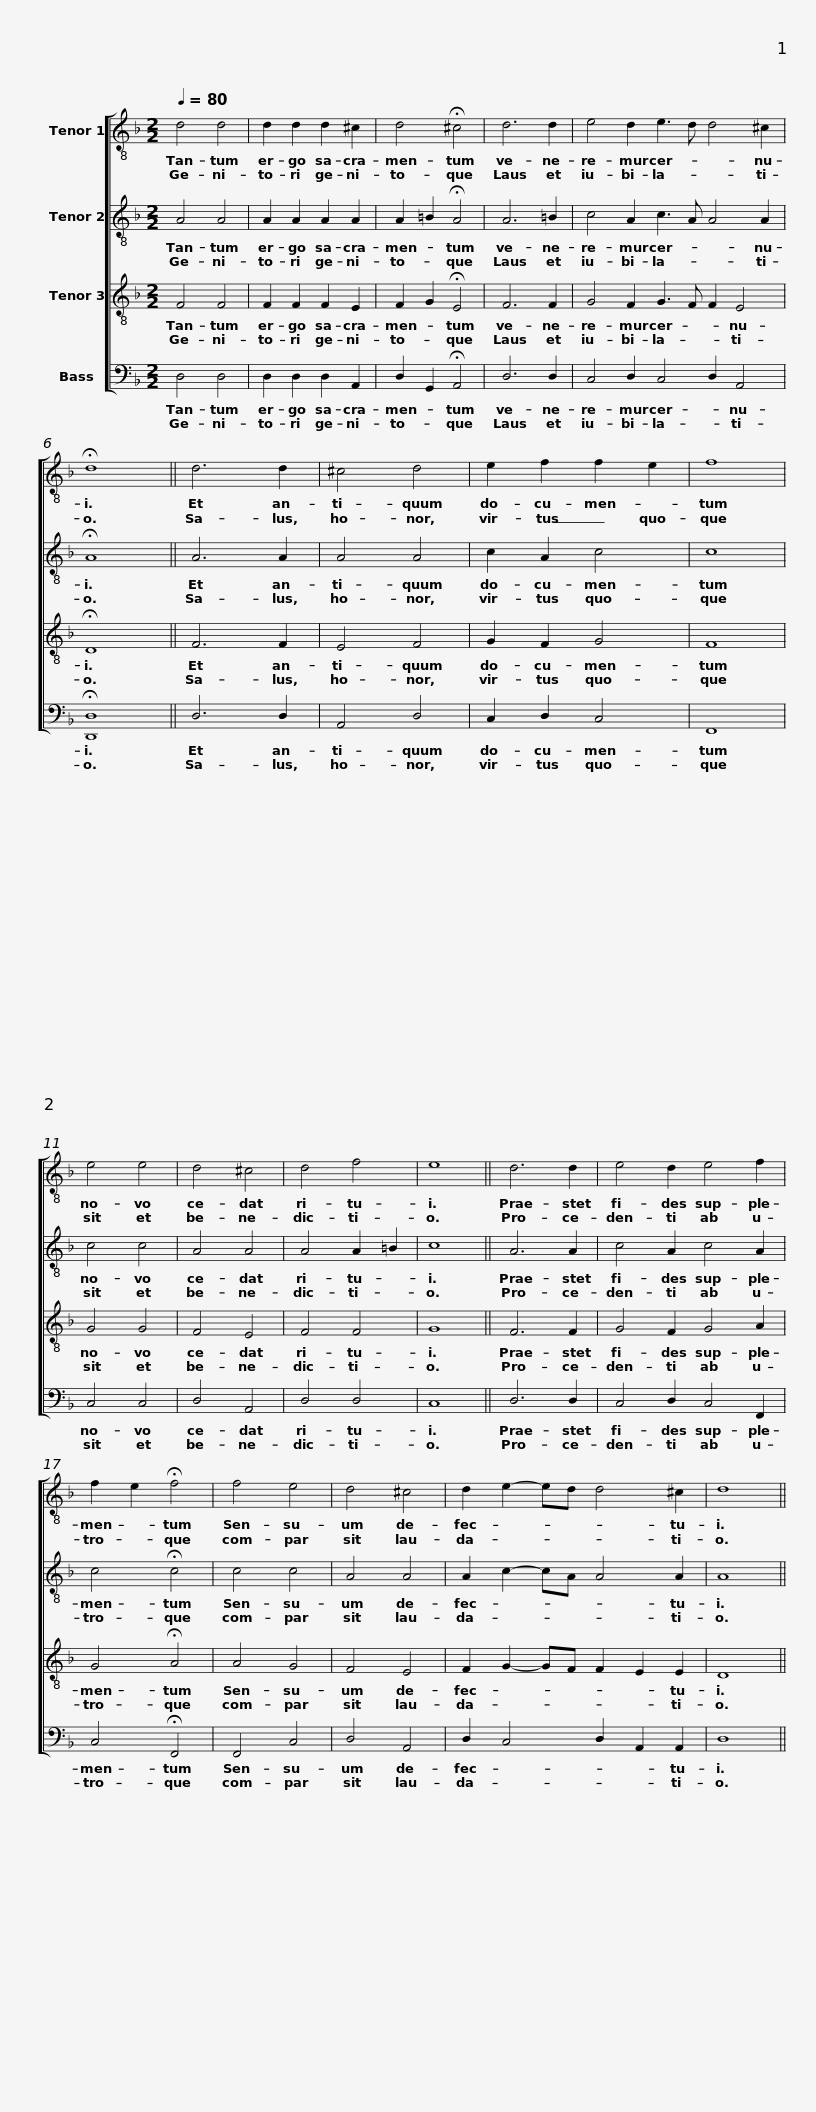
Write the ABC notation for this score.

X:1
%%score [ 1 2 3 4 ]
L:1/8
Q:1/4=80
M:2/2
I:linebreak $
K:F
V:1 treble-8
V:2 treble-8
V:3 treble-8
V:4 bass
V:1
 d4 d4 | d2 d2 d2 ^c2 | d4 !fermata!^c4 | d6 d2 | e4 d2 e3 d d4 ^c2 |$ %5
 !fermata!d8 || d6 d2 | ^c4 d4 | e2 f2 f2 e2 | f8 | %10
 e4 e4 | d4 ^c4 |$ d4 f4 | e8 || d6 d2 | %15
 e4 d2 e4 f2 | f2 e2 !fermata!f4 |$ f4 e4 | d4 ^c4 | d2 e2- ed d4 ^c2 | %20
 d8 || %21
V:2
 A4 A4 | A2 A2 A2 A2 | A2 =B2 !fermata!A4 | A6 =B2 | c4 A2 c3 A A4 A2 |$ %5
 !fermata!A8 || A6 A2 | A4 A4 | c2 A2 c4 | c8 | %10
 c4 c4 | A4 A4 |$ A4 A2 =B2 | c8 || A6 A2 | %15
 c4 A2 c4 A2 | c4 !fermata!c4 |$ c4 c4 | A4 A4 | A2 c2- cA A4 A2 | %20
 A8 || %21
V:3
 F4 F4 | F2 F2 F2 E2 | F2 G2 !fermata!E4 | F6 F2 | G4 F2 G3 F F2 E4 |$ %5
 !fermata!D8 || F6 F2 | E4 F4 | G2 F2 G4 | F8 | %10
 G4 G4 | F4 E4 |$ F4 F4 | G8 || F6 F2 | %15
 G4 F2 G4 A2 | G4 !fermata!A4 |$ A4 G4 | F4 E4 | F2 G2- GF F2 E2 E2 | %20
 D8 || %21
V:4
 D,4 D,4 | D,2 D,2 D,2 A,,2 | D,2 G,,2 !fermata!A,,4 | D,6 D,2 | C,4 D,2 C,4 D,2 A,,4 |$ %5
 !fermata![D,,D,]8 || D,6 D,2 | A,,4 D,4 | C,2 D,2 C,4 | F,,8 | %10
 C,4 C,4 | D,4 A,,4 |$ D,4 D,4 | C,8 || D,6 D,2 | %15
 C,4 D,2 C,4 F,,2 | C,4 !fermata!F,,4 |$ F,,4 C,4 | D,4 A,,4 | D,2 C,4 D,2 A,,2 A,,2 | %20
 D,8 || %21
